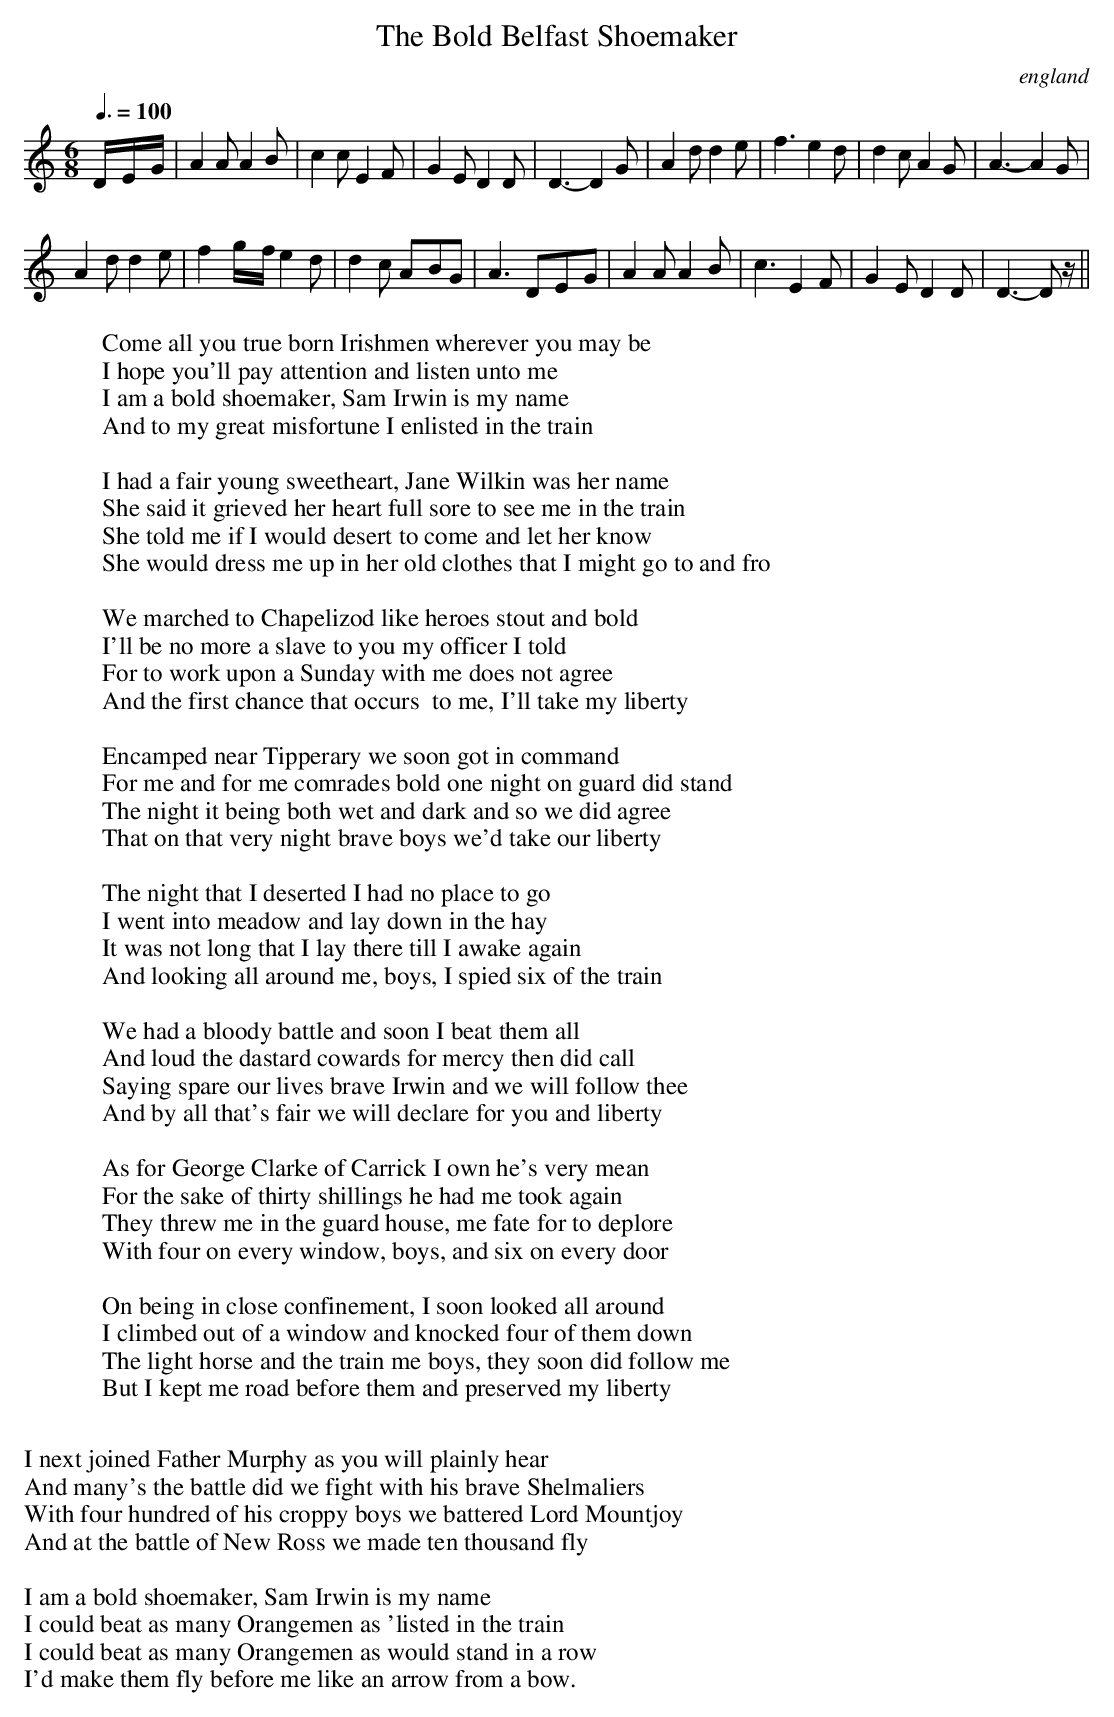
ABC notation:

X:1
T:Bold Belfast Shoemaker, The
O:england
M:6/8
L:1/8
Q:3/8=100
W:Come all you true born Irishmen wherever you may be
W:I hope you'll pay attention and listen unto me
W:I am a bold shoemaker, Sam Irwin is my name
W:And to my great misfortune I enlisted in the train
W:
W:I had a fair young sweetheart, Jane Wilkin was her name
W:She said it grieved her heart full sore to see me in the train
W:She told me if I would desert to come and let her know
W:She would dress me up in her old clothes that I might go to and fro
W:
W:We marched to Chapelizod like heroes stout and bold
W:I'll be no more a slave to you my officer I told
W:For to work upon a Sunday with me does not agree
W:And the first chance that occurs  to me, I'll take my liberty
W:
W:Encamped near Tipperary we soon got in command
W:For me and for me comrades bold one night on guard did stand
W:The night it being both wet and dark and so we did agree
W:That on that very night brave boys we'd take our liberty
W:
W:The night that I deserted I had no place to go
W:I went into meadow and lay down in the hay
W:It was not long that I lay there till I awake again
W:And looking all around me, boys, I spied six of the train
W:
W:We had a bloody battle and soon I beat them all
W:And loud the dastard cowards for mercy then did call
W:Saying spare our lives brave Irwin and we will follow thee
W:And by all that's fair we will declare for you and liberty
W:
W:As for George Clarke of Carrick I own he's very mean
W:For the sake of thirty shillings he had me took again
W:They threw me in the guard house, me fate for to deplore
W:With four on every window, boys, and six on every door
W:
W:On being in close confinement, I soon looked all around
W:I climbed out of a window and knocked four of them down
W:The light horse and the train me boys, they soon did follow me
W:But I kept me road before them and preserved my liberty
W:
W:I next joined Father Murphy as you will plainly hear
W:And many's the battle did we fight with his brave Shelmaliers
W:With four hundred of his croppy boys we battered Lord Mountjoy
W:And at the battle of New Ross we made ten thousand fly
W:
W:I am a bold shoemaker, Sam Irwin is my name
W:I could beat as many Orangemen as 'listed in the train
W:I could beat as many Orangemen as would stand in a row
W:I'd make them fly before me like an arrow from a bow.
K:C
D/-E/-G/|A2A A2B|c2c E2F|G2E D2D|D3- D2G|\
A2d d2e|f3 e2d|d2c A2G|A3- A2G|
A2d d2e|f2-g/-f/ e2d|d2c A-BG|A3 D-E-G|\
A2A A2B|c3 E2F|G2E D2D|D3- Dz/||
